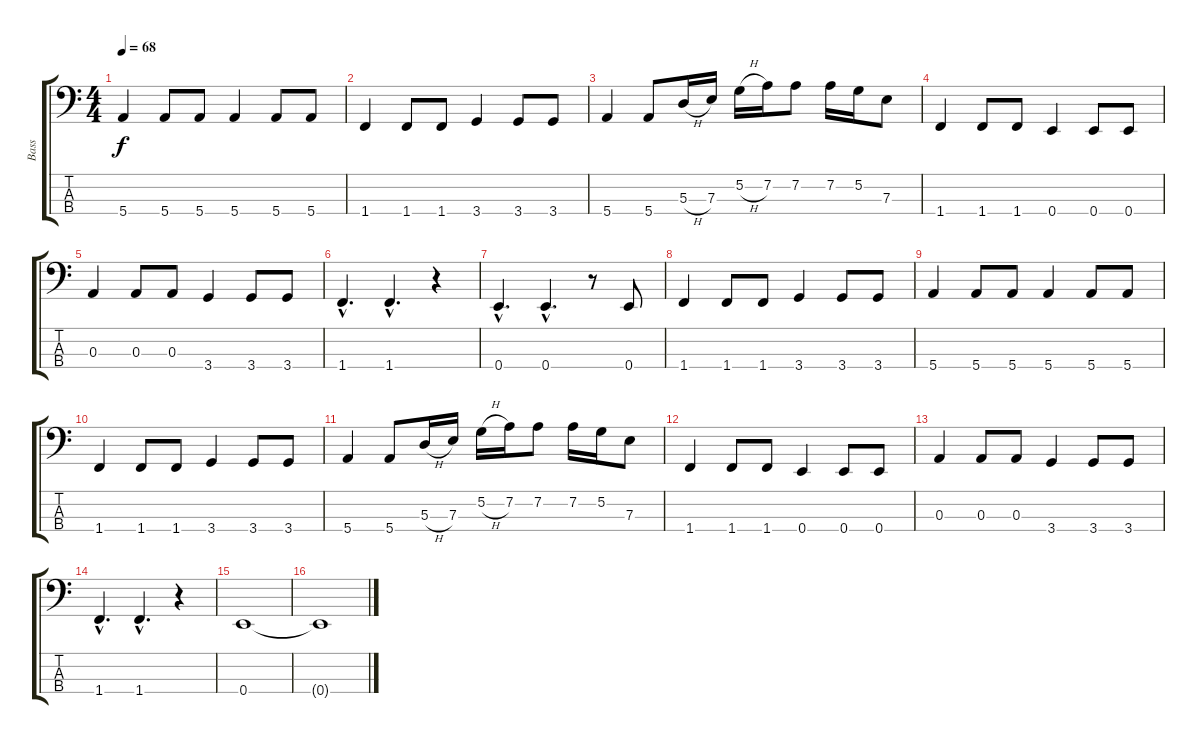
\track ("Bass" "Bass") {instrument electricbassfinger}
\staff {score tabs}
\tuning (G2 D2 A1 E1) {hide}
\ts (4 4)
\tempo 68
\clef f4
\ks c
5.4.4{dy f} 5.4.8 5.4.8 5.4.4 5.4.8 5.4.8 |
1.4.4 1.4.8 1.4.8 3.4.4 3.4.8 3.4.8 |
5.4.4 5.4.8 5.3{h}.16 7.3.16 5.2{h}.16 7.2.16 7.2.8 7.2.16 5.2.16 7.3.8 |
1.4.4 1.4.8 1.4.8 0.4.4 0.4.8 0.4.8 |
0.3.4 0.3.8 0.3.8 3.4.4 3.4.8 3.4.8 |
1.4{hac}.4{d} 1.4{hac}.4{d} r.4 |
0.4{hac}.4{d} 0.4{hac}.4{d} r.8 0.4.8 |
1.4.4 1.4.8 1.4.8 3.4.4 3.4.8 3.4.8 |
5.4.4 5.4.8 5.4.8 5.4.4 5.4.8 5.4.8 |
1.4.4 1.4.8 1.4.8 3.4.4 3.4.8 3.4.8 |
5.4.4 5.4.8 5.3{h}.16 7.3.16 5.2{h}.16 7.2.16 7.2.8 7.2.16 5.2.16 7.3.8 |
1.4.4 1.4.8 1.4.8 0.4.4 0.4.8 0.4.8 |
0.3.4 0.3.8 0.3.8 3.4.4 3.4.8 3.4.8 |
1.4{hac}.4{d} 1.4{hac}.4{d} r.4 |
0.4.1 |
0.4{t}.1
